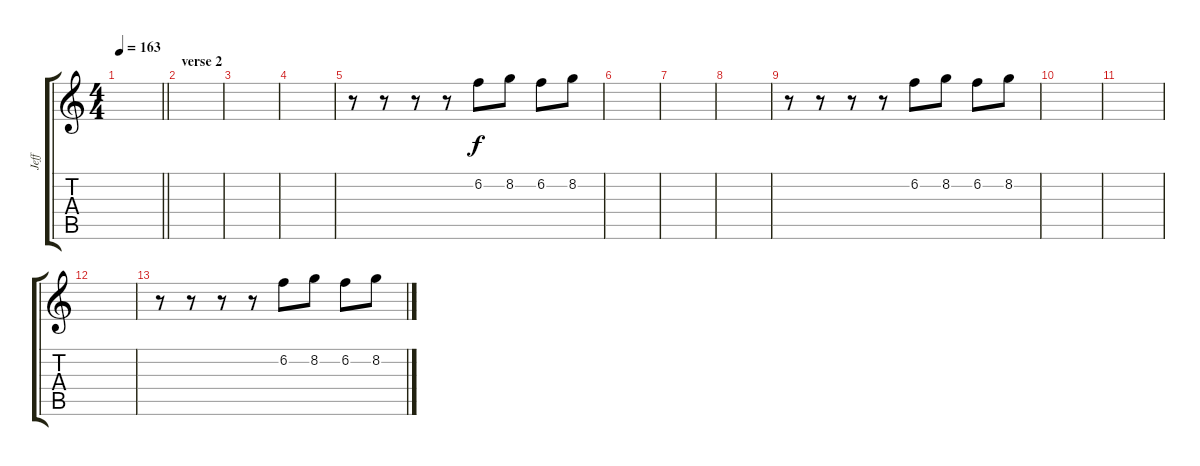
\track ("Jeff" "Jeff") {instrument distortionguitar bank 177}
\staff {score tabs}
\tuning (E4 B3 G3 D3 A2 D2) {hide}
\ts (4 4)
\tempo 163
\clef g2
\barLineRight lightlight
\ks c
|
\section ("" "verse 2")
|
|
|
r.8 r.8 r.8 r.8 6.2.8 8.2.8 6.2.8 8.2.8 |
|
|
|
r.8 r.8 r.8 r.8 6.2.8 8.2.8 6.2.8 8.2.8 |
|
|
|
r.8 r.8 r.8 r.8 6.2.8 8.2.8 6.2.8 8.2.8
